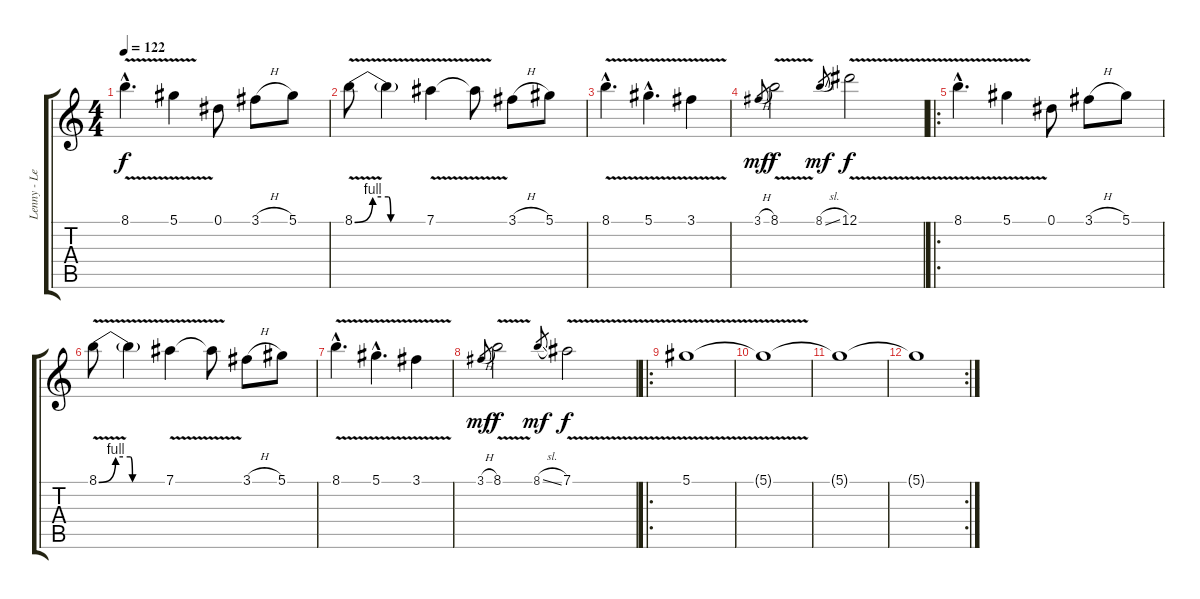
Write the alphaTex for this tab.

\track ("Lenny - Lead Guitar" "Lenny - Le") {instrument overdrivenguitar}
\staff {score tabs}
\tuning (Eb4 Bb3 Gb3 Db3 Ab2 Eb2) {hide}
\ts (4 4)
\tempo 122
\clef g2
\ks c
8.1{v hac}.4{d dy f} 5.1{v}.4 0.1.8 3.1{h}.8 5.1.8 |
8.1{be (custom 0 0 15 4 28 4 30 0 45 0 60 0) v}.8 8.1{t}.4 7.1{v}.4 7.1{t}.8 3.1{h}.8 5.1.8 |
8.1{v hac}.4{d} 5.1{v hac}.4{d} 3.1{v}.4 |
3.1{h}.8{gr dy mf} 8.1{v}.2{dy f} 8.1{sl}.8{gr dy mf} 12.1{v}.2{dy f} |
\ro
8.1{v hac}.4{d} 5.1{v}.4 0.1.8 3.1{h}.8 5.1.8 |
8.1{be (custom 0 0 15 4 28 4 30 0 45 0 60 0) v}.8 8.1{t}.4 7.1{v}.4 7.1{t}.8 3.1{h}.8 5.1.8 |
8.1{v hac}.4{d} 5.1{v hac}.4{d} 3.1{v}.4 |
3.1{h}.8{gr dy mf} 8.1{v}.2{dy f} 8.1{sl}.8{gr dy mf} 7.1{v}.2{dy f} |
\ro
5.1{v}.1{volume 0} |
5.1{t}.1 |
5.1{t}.1 |
\rc 2
5.1{t}.1{volume 0}
